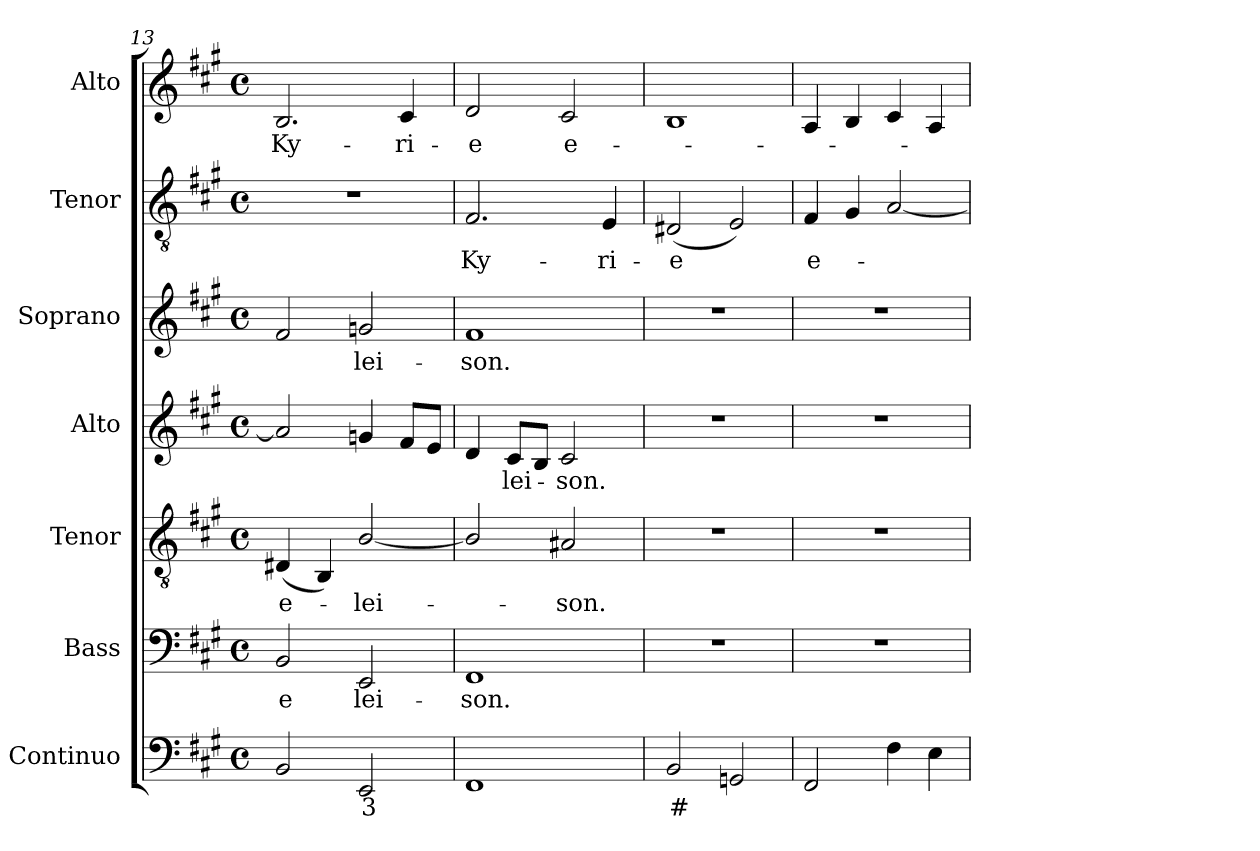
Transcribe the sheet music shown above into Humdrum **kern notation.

**kern	**text	**kern	**text	**kern	**text	**kern	**text	**kern	**text	**kern	**text	**kern	**text
*part7	*part7	*part6	*part6	*part5	*part5	*part4	*part4	*part3	*part3	*part2	*part2	*part1	*part1
*staff7	*staff7	*staff6	*staff6	*staff5	*staff5	*staff4	*staff4	*staff3	*staff3	*staff2	*staff2	*staff1	*staff1
*I"Continuo	*	*I"Bass	*	*I"Tenor	*	*I"Alto	*	*I"Soprano	*	*I"Tenor	*	*I"Alto	*
*I'Cont.	*	*I'B.	*	*I'T.	*	*I'A.	*	*I'S.	*	*I'T.	*	*I'A.	*
*clefF4	*	*clefF4	*	*clefGv2	*	*clefG2	*	*clefG2	*	*clefGv2	*	*clefG2	*
*	*	*	*	*ITrd7c12	*	*	*	*	*	*ITrd7c12	*	*	*
*k[f#c#g#]	*	*k[f#c#g#]	*	*k[f#c#g#]	*	*k[f#c#g#]	*	*k[f#c#g#]	*	*k[f#c#g#]	*	*k[f#c#g#]	*
*A:	*	*A:	*	*A:	*	*A:	*	*A:	*	*A:	*	*A:	*
*M4/4	*	*M4/4	*	*M4/4	*	*M4/4	*	*M4/4	*	*M4/4	*	*M4/4	*
*met(c)	*	*met(c)	*	*met(c)	*	*met(c)	*	*met(c)	*	*met(c)	*	*met(c)	*
=13	=13	=13	=13	=13	=13	=13	=13	=13	=13	=13	=13	=13	=13
!	!	!	!LO:LY:b:color=#000000	!	!	!	!	!	!	!	!	!	!
!	!	!	!	!	!LO:LY:b:color=#000000	!	!	!	!	!	!	!	!
!	!	!	!	!	!	!	!	!	!	!	!	!	!LO:LY:b:color=#000000
2BBi/	.	2BBi/	e	(4DD#Xi/	e-	2ai/]	.	2f#i/	.	1r	.	2.Bi/	Ky-
.	.	.	.	4BBBi/)	.	.	.	.	.	.	.	.	.
!	!LO:LY:b:color=#000000	!	!	!	!	!	!	!	!	!	!	!	!
!	!	!	!LO:LY:b:color=#000000	!	!	!	!	!	!	!	!	!	!
!	!	!	!	!	!LO:LY:b:color=#000000	!	!	!	!	!	!	!	!
!	!	!	!	!	!	!	!	!	!LO:LY:b:color=#000000	!	!	!	!
2EEi/	3	2EEi/	lei-	[2BBi/	-lei-	4gni/	.	2gni/	-lei-	.	.	.	.
!	!	!	!	!	!	!	!	!	!	!	!	!	!LO:LY:b:color=#000000
.	.	.	.	.	.	8f#i/L	.	.	.	.	.	4c#i/	-ri-
.	.	.	.	.	.	8ei/J	.	.	.	.	.	.	.
=14	=14	=14	=14	=14	=14	=14	=14	=14	=14	=14	=14	=14	=14
!	!	!	!LO:LY:b:color=#000000	!	!	!	!	!	!	!	!	!	!
!	!	!	!	!	!	!	!	!	!LO:LY:b:color=#000000	!	!	!	!
!	!	!	!	!	!	!	!	!	!	!	!LO:LY:b:color=#000000	!	!
!	!	!	!	!	!	!	!	!	!	!	!	!	!LO:LY:b:color=#000000
1FF#i	.	1FF#i	-son.	2BBi/]	.	4di/	.	1f#i	-son.	2.FF#i/	Ky-	2di/	-e
!	!	!	!	!	!	!	!LO:LY:b:color=#000000	!	!	!	!	!	!
.	.	.	.	.	.	8c#i/L	-lei-	.	.	.	.	.	.
.	.	.	.	.	.	8Bi/J	.	.	.	.	.	.	.
!	!	!	!	!	!LO:LY:b:color=#000000	!	!	!	!	!	!	!	!
!	!	!	!	!	!	!	!LO:LY:b:color=#000000	!	!	!	!	!	!
!	!	!	!	!	!	!	!	!	!	!	!	!	!LO:LY:b:color=#000000
.	.	.	.	2AA#Xi/	-son.	2c#i/	-son.	.	.	.	.	2c#i/	e-
!	!	!	!	!	!	!	!	!	!	!	!LO:LY:b:color=#000000	!	!
.	.	.	.	.	.	.	.	.	.	4EEi/	-ri-	.	.
!!LO:PB:g=z
=15	=15	=15	=15	=15	=15	=15	=15	=15	=15	=15	=15	=15	=15
!	!LO:LY:b:color=#000000	!	!	!	!	!	!	!	!	!	!	!	!
!	!	!	!	!	!	!	!	!	!	!	!LO:LY:b:color=#000000	!	!
2BBi/	#	1r	.	1r	.	1r	.	1r	.	(2DD#Xi/	-e	1Bi	.
2GGni/	.	.	.	.	.	.	.	.	.	2EEi/)	.	.	.
=16	=16	=16	=16	=16	=16	=16	=16	=16	=16	=16	=16	=16	=16
!	!	!	!	!	!	!	!	!	!	!	!LO:LY:b:color=#000000	!	!
2FF#i/	.	1r	.	1r	.	1r	.	1r	.	4FF#i/	e-	4Ai/	.
.	.	.	.	.	.	.	.	.	.	4GG#i/	.	4Bi/	.
4F#i\	.	.	.	.	.	.	.	.	.	[2AAi/	.	4c#i/	.
4Ei\	.	.	.	.	.	.	.	.	.	.	.	4Ai/	.
=	=	=	=	=	=	=	=	=	=	=	=	=	=
*-	*-	*-	*-	*-	*-	*-	*-	*-	*-	*-	*-	*-	*-
